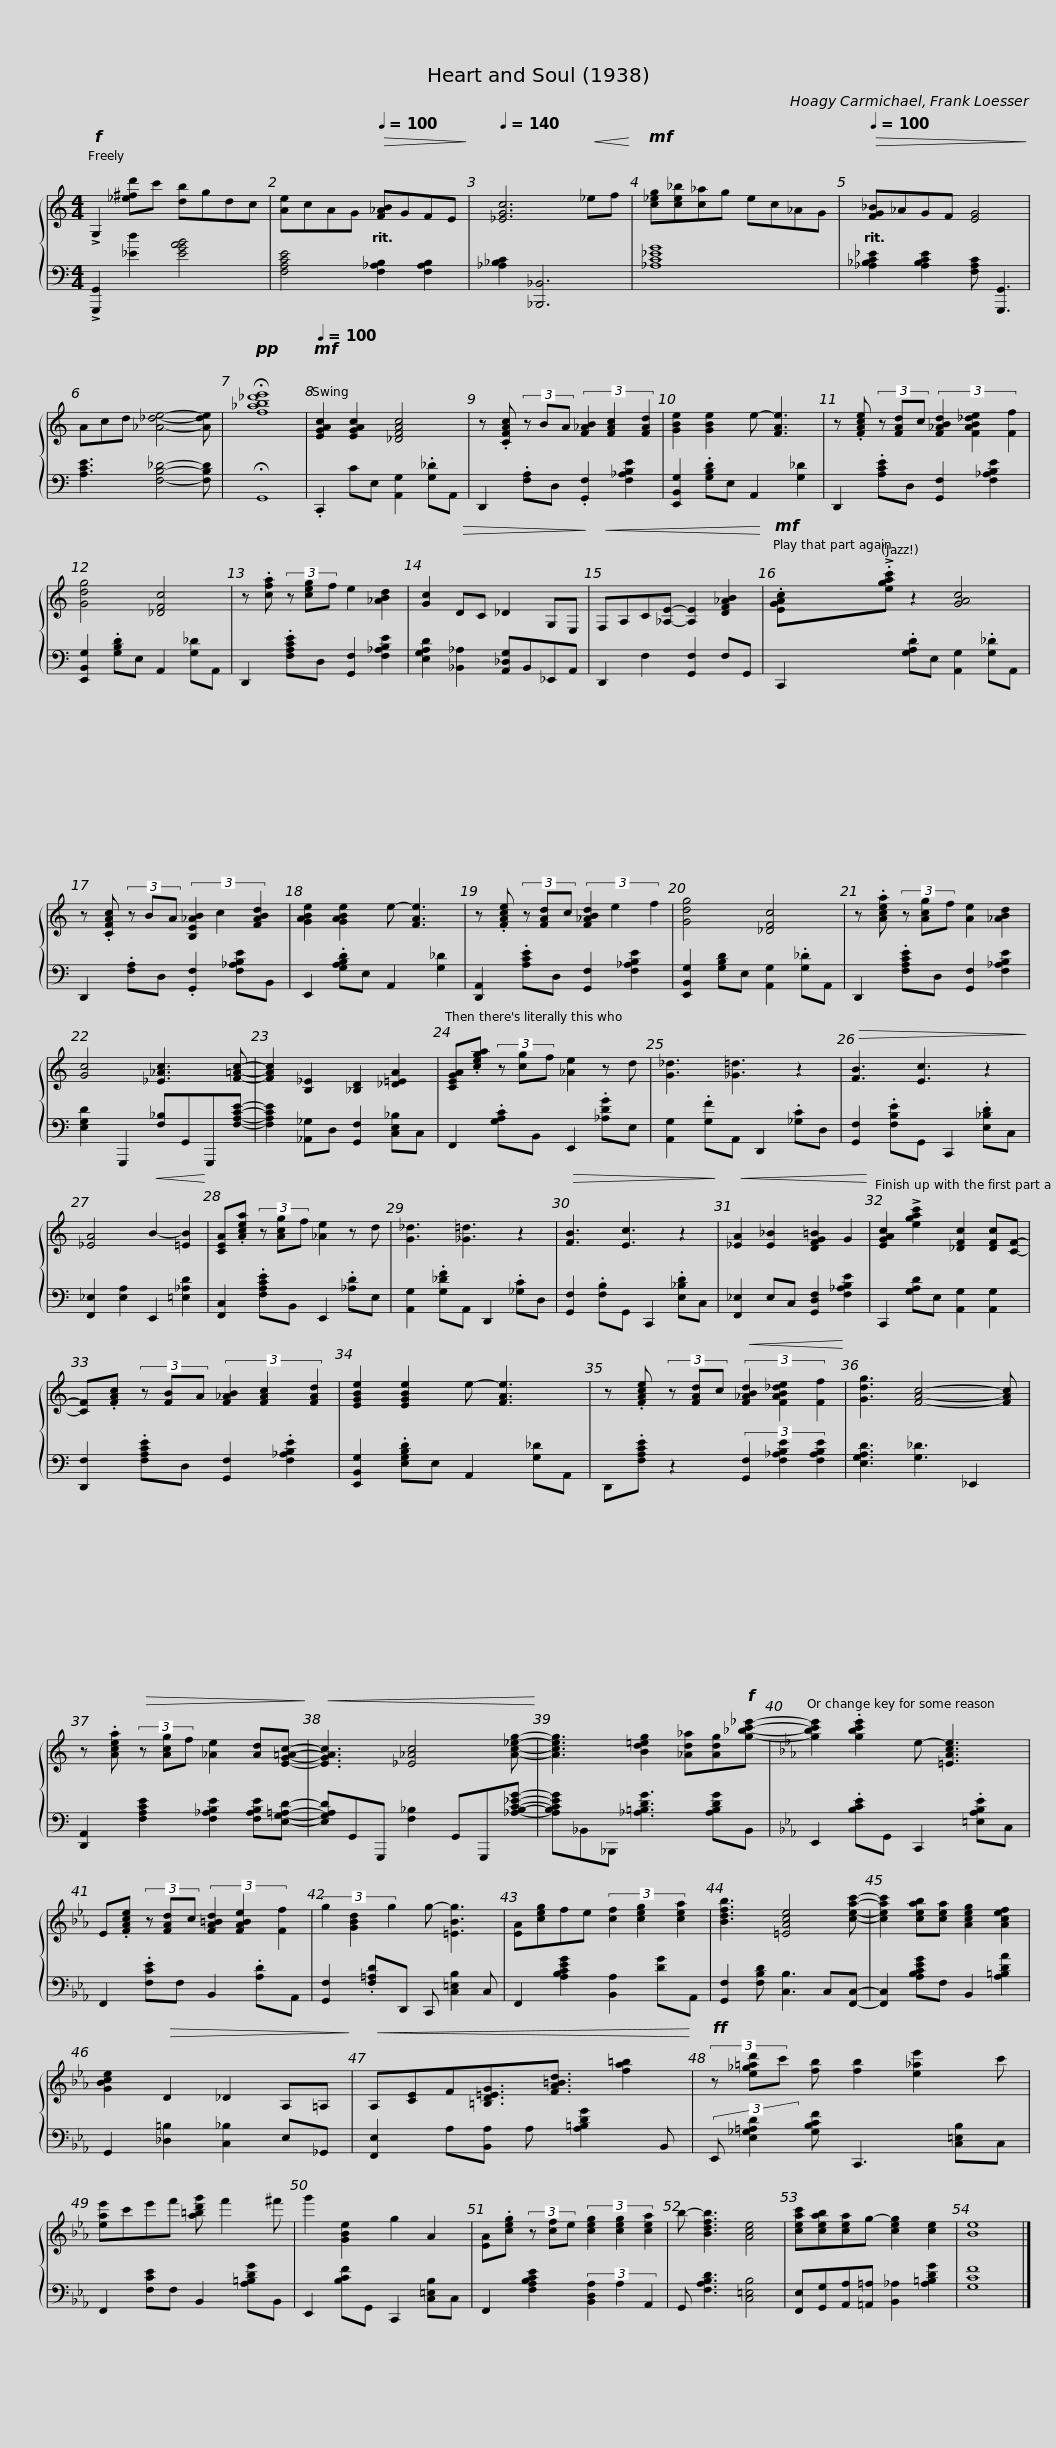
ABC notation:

X:1
%%score { 1 | 2 }
L:1/8
M:4/4
I:linebreak $
K:C
V:1 treble
V:2 bass
V:1
!f! !>!G,2 [_e^fd']c' [db]gdc | [Ae]cAG[Q:1/4=100]!>(! [F_AB]GFE!>)! |[Q:1/4=140] [_EGc]6!<(! _ef!<)! |!mf! [c_eg][ce_b][c_a]g ec_AG |$[Q:1/4=100]!>(! [FG_B]_AGF [EG]4!>)! | %5
 Acd [_A_de]4- [Ade] |!pp! !fermata![f_ab_d'e']8 |[Q:1/4=100]!mf! [EGAc]2 [EGAc]2 [_DFAc]4 | z .[CFAc] (3z BA (3[F_AB]2 [FAc]2 [FAd]2 |$ [GBe]2 [GBe]2 e- [FAe]3 | %10
 z .[FAce] (3z [FAd]c (3[F_ABd]2 [FAB_de]2 [Ff]2 | [Gdg]4 [_DFc]4 | z .[cfa] (3z [ceg]f e2 [_ABd]2 | [Gc]2!>(! DC _D2 G,E,!>)! |$!<(! F,A,C[_A,E]- [A,E]2 [DF_AB]2!<)! | %15
!mf! .[EGAc]!>!.[egac'] z2 [GAc]4 | z .[CFAc] (3z BA (3[B,E_AB]2 c2 [FABd]2 | [GABe]2 [GABe]2 e- [FAe]3 |$ z .[FAce] (3z [FAd]c (3[F_ABd]2 e2 f2 | [Gdg]4 [_DFc]4 | %20
 z .[Acea] (3z [Acg]f [Ae]2 [_ABd]2 | [Gc]4 [_E_Ac]3 [F=Ac]- | [FAc]2 [B,_E]2 [_B,D]2 [_D=EA]2 |$ [CEGA].[cega] (3z [cg]f [_Ae]2 z d | [G_d]3 [_G=d]3 z2 | %25
!>(! [FB]3 [Ec]3 z2!>)! | [_EA]4!<(! B2- [=EB]2!<)! | [CEA].[Acea] (3z [Acg]f [_Ae]2 z d |$ [G_d]3 [_G=d]3 z2 |!>(! [FB]3 [Ec]3 z2!>)! | %30
!<(! [_EA]2 [E_B]2 [DFG=B]2 G2!<)! | [EGAc]2 !>![egac']2 [_DFc]2 [DFc][CF]- | [CF].[FAc] (3z [FB]A (3[F_AB]2 [FAc]2 [FAd]2 |$ [EGBe]2 [EGBe]2 e- [FAe]3 | z .[FAce] (3z [FAd]c!<(! (3[F_ABd]2 [FAB_de]2 [Ff]2!<)! | %35
 [Gdg]3 [FAc]4- [FAc] | z .[Acea]!>(! (3z [Acg]f [_Ae]2 [Ad][EG=Ac]-!>)! |$!<(! [EGAc]3 [_E_Ac]4 [Ac_eg]-!<)! | [Aceg]3 [Bd=eg]2 [_Ad_a][Adg]!f![g_bc'_e']- |[K:Eb] [gbc'e']2 .[gbc'e']2 e- [=EAce]3 | %40
 E.[FAce] (3z [FAd]c (3[FA=Bd]2 [FABe]2 [Ff]2 |$ (3g2 [GBd]2 g2 g- [=EBg]3 | [EA][ceg]fe (3[cf]2 [ceg]2 [cea]2 | [Bdfb]3 [=EAce]4 [ceac']- | [ceac']2 [ceab][cea] [Aceg]2 [Acef]2 | %45
 [GBce]2!>(! D2 _D2 A,=A,!>)! |$!<(! A,[CE]F[=B,D=EG]3/2[FA=Bd]3/2 [fa=b]2!<)! |!ff! (3z [e_g=ad']c' [fb] [fb]2 [e_ae']2 c' | [eae']c'e'f' [a=bd'g'] f'2 ^f' | g'2 [GBe]2 g2 A2 |$ %50
 [EA].[ceg] (3z [cf]e (3[ceg]2 [ceg]2 [cea]2 | b- [Bdfb]3 [Ace]4 | [ceac'][ceab][cea]g- [ceg]2 [ce]2 | [Be]8 |] %54
V:2
 !>![G,,,G,,]2 [_Ed]2 [EGAB]4 | [F,A,CE]4 [F,_A,B,]2 [F,A,B,]2 | [_A,_B,C]2 [_B,,,_B,,]6 | [_A,C_EG]8 |$ [_A,_B,C_E]2 [A,B,CE]2 [F,A,C] [G,,,G,,]3 | %5
 [A,CE]3 [F,B,_D]4- [F,B,D] | !fermata!G,,8 | .C,,2 CE, [A,,G,]2 .[G,_D]A,, | D,,2 .[F,A,]D, .[G,,F,]2 [F,_A,B,E]2 |$ [E,,B,,G,]2 .[G,B,D]E, A,,2 [G,_D]2 | %10
 D,,2 .[A,CE]D, [G,,F,]2 [F,_A,B,E]2 | [E,,B,,G,]2 .[G,B,D]E, A,,2 [G,_D]A,, | D,,2 .[F,A,CE]D, [G,,F,]2 [F,_A,B,E]2 | [E,G,A,D]2 [_B,,_A,]2 [A,,_D,G,]B,,_E,,A,, |$ D,,2 F,2 [G,,F,]2 F,G,, | %15
 C,,2 .[G,A,D]E, [A,,G,]2 .[G,_D]A,, | D,,2 .[F,A,]D, .[G,,F,]2 [F,_A,B,E]B,, | E,,2 .[G,A,B,D]E, A,,2 [G,_D]2 |$ [D,,A,,]2 .[A,CE]D, [G,,F,]2 [F,_A,B,E]2 | [E,,B,,G,]2 [G,B,D]E, [A,,G,]2 .[G,_D]A,, | %20
 D,,2 .[F,A,CE]D, [G,,F,]2 [F,_A,B,E]2 | [E,G,D]2 G,,,2 [F,_B,]G,,G,,,[F,A,CE]- | [F,A,CE]2 [_A,,_G,]D, [G,,F,]2 [C,E,_B,]C, |$ F,,2 .[G,A,C]B,, E,,2 .[_A,DG]E, | [A,,G,]2 .[G,F]A,, D,,2 .[_G,C]D, | %25
 [G,,F,]2 .[F,B,E]G,, C,,2 .[E,_B,D]C, | [F,,_E,]2 [E,A,]2 E,,2 [=E,_A,D]2 | [F,,C,]2 .[F,A,CE]B,, E,,2 .[_A,D]E, |$ [A,,G,]2 .[G,_DF]A,, D,,2 .[_G,C]D, | [G,,F,]2 .[F,B,]G,, C,,2 .[E,_B,D]C, | %30
 [F,,_E,]2 E,C, [G,,D,F,]2 [F,_A,B,E]2 | C,,2 [G,A,D]E, [A,,G,]2 [A,,G,]2 | [D,,F,]2 .[F,A,CE]D, [G,,F,]2 .[F,_A,B,E]2 |$ [E,,B,,G,]2 .[E,G,B,D]E, A,,2 [G,_D]A,, | D,,.[F,A,CE] z2 (3[G,,F,]2 [F,_A,B,E]2 [F,A,B,E]2 | %35
 [E,G,A,D]3 [G,_D]3 _E,,2 | [D,,A,,]2 [F,A,CE]2 [F,_A,B,E]2 [F,A,B,E][E,G,=A,D]- |$ [E,G,A,D]G,,G,,, [F,_B,]2 G,,G,,,[_A,B,C_EG]- | [A,B,CEG]_B,,_B,,, [_A,=B,DG]3 [A,B,DG]B,, |[K:Eb] E,,2 .[B,CE]G,, C,,2 .[=E,A,B,E]C, | %40
 F,,2 .[F,CE]F, B,,2 .[A,D]A,, |$ [G,,F,]2 .[F,=A,D]D,, C,, [C,=E,B,]2 C, | F,,2 [A,B,CEG]2 [B,,A,]2 [DG]A,, | [G,,F,]2 [F,B,D] [C,B,]3 C,[F,,C,]- | [F,,C,]2 [A,B,CEG]F, B,,2 [A,=B,DA]2 | %45
 G,,2 [_D,=B,]2 [C,_B,]2 E,_G,, |$ [F,,E,]2 A,[B,,A,] A, [A,=B,DG]2 B,, | (3:2:2E,, [E,_G,=A,D]2 [G,B,CF] C,,3 [C,=E,B,]C, | F,,2 [F,CE]F, B,,2 [A,=B,DG]B,, | E,,2 [B,CF]G,, C,,2 [C,=E,B,]C, |$ %50
 F,,2 [F,A,B,CE]2 (3[B,,D,A,]2 A,2 A,,2 | G,, [F,A,B,D]3 [C,=E,B,]4 | [F,,E,][G,,G,][A,,A,][=A,,=A,] [B,,_A,]2 [A,=B,DG]2 | [G,CF]8 |] %54
